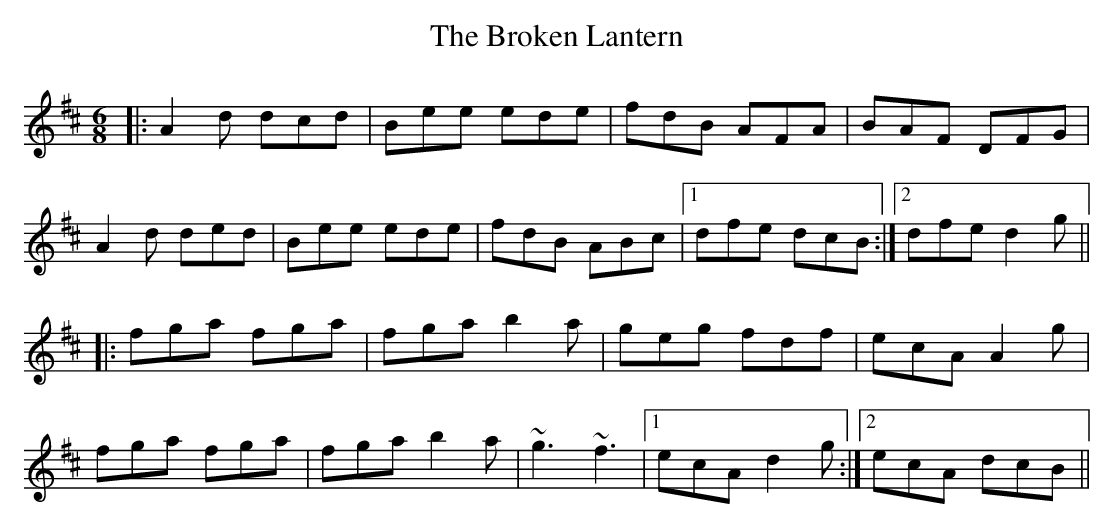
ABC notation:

X:1
T: The Broken Lantern
M: 6/8
L: 1/8
K: Dmaj
|:A2d dcd|Bee ede|fdB AFA|BAF DFG|
A2d ded|Bee ede|fdB ABc|1 dfe dcB:|2 dfe d2 g||
|:fga fga|fga b2a|geg fdf|ecA A2g|
fga fga|fga b2a|~g3 ~f3|1 ecA d2g:|2 ecA dcB||
